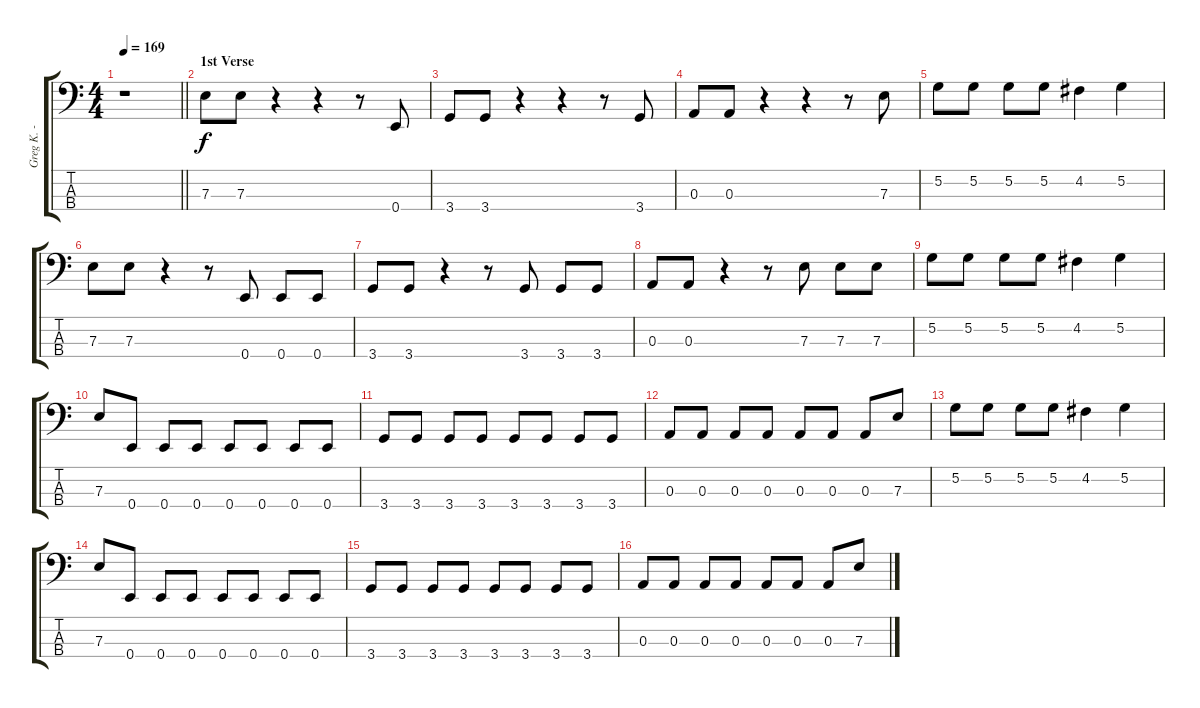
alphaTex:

\track ("Greg K. - Bass" "Greg K. - ") {instrument electricbasspick}
\staff {score tabs}
\tuning (G2 D2 A1 E1) {hide}
\ts (4 4)
\tempo 169
\clef f4
\barLineRight lightlight
\ks c
r.1{dy f instrument electricbasspick} |
\section ("" "1st Verse")
7.3.8 7.3.8 r.4 r.4 r.8 0.4.8 |
3.4.8 3.4.8 r.4 r.4 r.8 3.4.8 |
0.3.8 0.3.8 r.4 r.4 r.8 7.3.8 |
5.2.8 5.2.8 5.2.8 5.2.8 4.2.4 5.2.4 |
7.3.8 7.3.8 r.4 r.8 0.4.8 0.4.8 0.4.8 |
3.4.8 3.4.8 r.4 r.8 3.4.8 3.4.8 3.4.8 |
0.3.8 0.3.8 r.4 r.8 7.3.8 7.3.8 7.3.8 |
5.2.8 5.2.8 5.2.8 5.2.8 4.2.4 5.2.4 |
7.3.8 0.4.8 0.4.8 0.4.8 0.4.8 0.4.8 0.4.8 0.4.8 |
3.4.8 3.4.8 3.4.8 3.4.8 3.4.8 3.4.8 3.4.8 3.4.8 |
0.3.8 0.3.8 0.3.8 0.3.8 0.3.8 0.3.8 0.3.8 7.3.8 |
5.2.8 5.2.8 5.2.8 5.2.8 4.2.4 5.2.4 |
7.3.8 0.4.8 0.4.8 0.4.8 0.4.8 0.4.8 0.4.8 0.4.8 |
3.4.8 3.4.8 3.4.8 3.4.8 3.4.8 3.4.8 3.4.8 3.4.8 |
0.3.8 0.3.8 0.3.8 0.3.8 0.3.8 0.3.8 0.3.8 7.3.8
